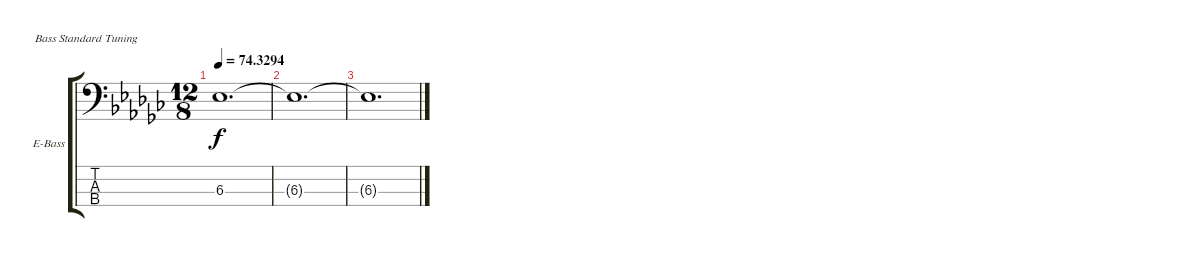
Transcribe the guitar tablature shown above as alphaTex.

\bracketExtendMode groupsimilarinstruments
\firstSystemTrackNameOrientation horizontal
\otherSystemsTrackNameOrientation horizontal
\track ("Electric Bass" "E-Bass") {instrument electricbassfinger}
\staff {score tabs}
\tuning (G2 D2 A1 E1)
\ts (12 8)
\tempo
74.3294
\accidentals auto
\clef f4
\ottava regular
\simile none
\ks ebminor
6.3{t}.1{d dy f} |
6.3{t}.1{d} |
6.3{t}.1{d}
